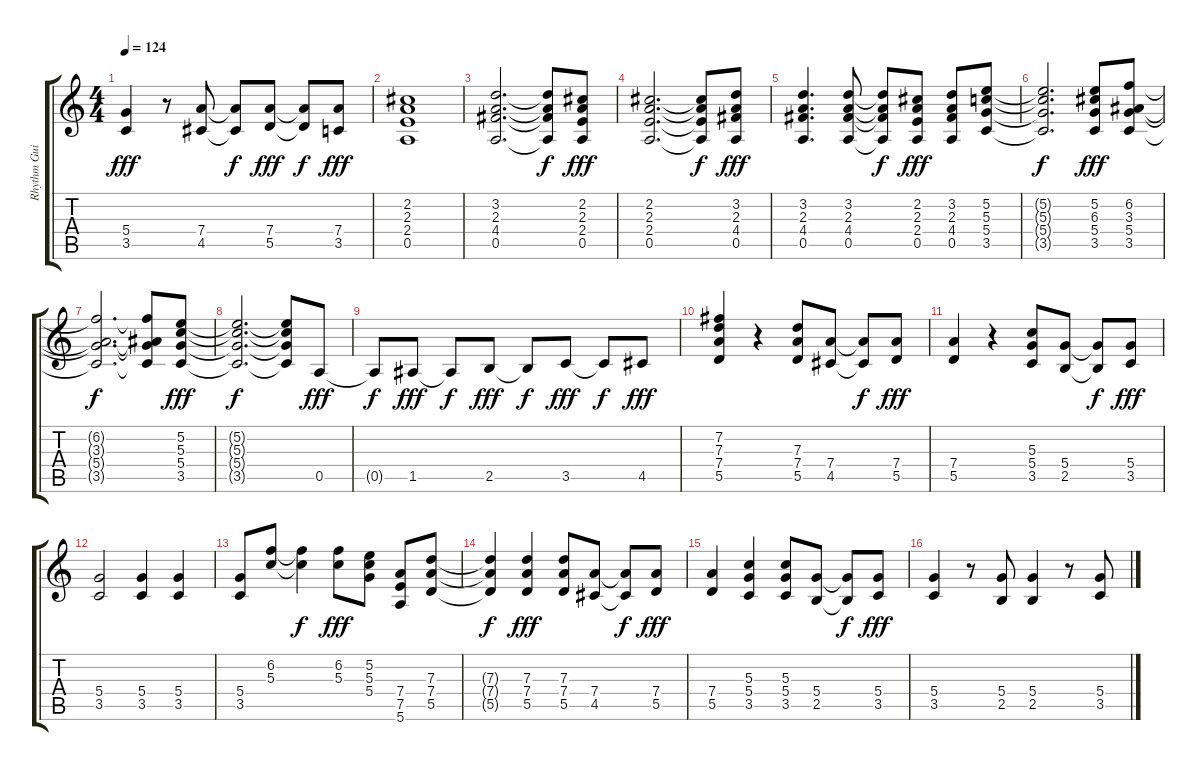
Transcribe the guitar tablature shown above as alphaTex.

\track ("Rhythm Guitar 2 Double" "Rhythm Gui") {instrument distortionguitar}
\staff {score tabs}
\tuning (E4 B3 G3 D3 A2 E2) {hide}
\ts (4 4)
\tempo 124
\clef g2
\ks c
(5.4 3.5).4{dy fff} r.8 (7.4 4.5).8 (7.4{t} 4.5{t}).8{dy f} (7.4 5.5).8{dy fff} (7.4{t} 5.5{t}).8{dy f} (7.4 3.5).8{dy fff} |
(2.2 2.3 2.4 0.5).1 |
(3.2 2.3 4.4 0.5).2{d} (3.2{t} 2.3{t} 4.4{t} 0.5{t}).8{dy f} (2.2 2.3 2.4 0.5).8{dy fff} |
(2.2 2.3 2.4 0.5).2{d} (2.2{t} 2.3{t} 2.4{t} 0.5{t}).8{dy f} (3.2 2.3 4.4 0.5).8{dy fff} |
(3.2 2.3 4.4 0.5).4{d} (3.2 2.3 4.4 0.5).8 (3.2{t} 2.3{t} 4.4{t} 0.5{t}).8{dy f} (2.2 2.3 2.4 0.5).8{dy fff} (3.2 2.3 4.4 0.5).8 (5.2 5.3 5.4 3.5).8 |
(5.2{t} 5.3{t} 5.4{t} 3.5{t}).2{d dy f} (5.2 6.3 5.4 3.5).8{dy fff} (6.2 3.3 5.4 3.5).8 |
(6.2{t} 3.3{t} 5.4{t} 3.5{t}).2{d dy f} (6.2{t} 3.3{t} 5.4{t} 3.5{t}).8 (5.2 5.3 5.4 3.5).8{dy fff} |
(5.2{t} 5.3{t} 5.4{t} 3.5{t}).2{d dy f} (5.2{t} 5.3{t} 5.4{t} 3.5{t}).8 0.5.8{dy fff} |
0.5{t}.8{dy f} 1.5.8{dy fff} 1.5{t}.8{dy f} 2.5.8{dy fff} 2.5{t}.8{dy f} 3.5.8{dy fff} 3.5{t}.8{dy f} 4.5.8{dy fff} |
(7.2 7.3 7.4 5.5).4 r.4 (7.3 7.4 5.5).8 (7.4 4.5).8 (7.4{t} 4.5{t}).8{dy f} (7.4 5.5).8{dy fff} |
(7.4 5.5).4 r.4 (5.3 5.4 3.5).8 (5.4 2.5).8 (5.4{t} 2.5{t}).8{dy f} (5.4 3.5).8{dy fff} |
(5.4 3.5).2 (5.4 3.5).4 (5.4 3.5).4 |
(5.4 3.5).8 (6.2 5.3).8 (6.2{t} 5.3{t}).4{dy f} (6.2 5.3).8{dy fff} (5.2 5.3 5.4).8 (7.4 7.5 5.6).8 (7.3 7.4 5.5).8 |
(7.3{t} 7.4{t} 5.5{t}).4{dy f} (7.3 7.4 5.5).4{dy fff} (7.3 7.4 5.5).8 (7.4 4.5).8 (7.4{t} 4.5{t}).8{dy f} (7.4 5.5).8{dy fff} |
(7.4 5.5).4 (5.3 5.4 3.5).4 (5.3 5.4 3.5).8 (5.4 2.5).8 (5.4{t} 2.5{t}).8{dy f} (5.4 3.5).8{dy fff} |
(5.4 3.5).4 r.8 (5.4 2.5).8 (5.4 2.5).4 r.8 (5.4 3.5).8
